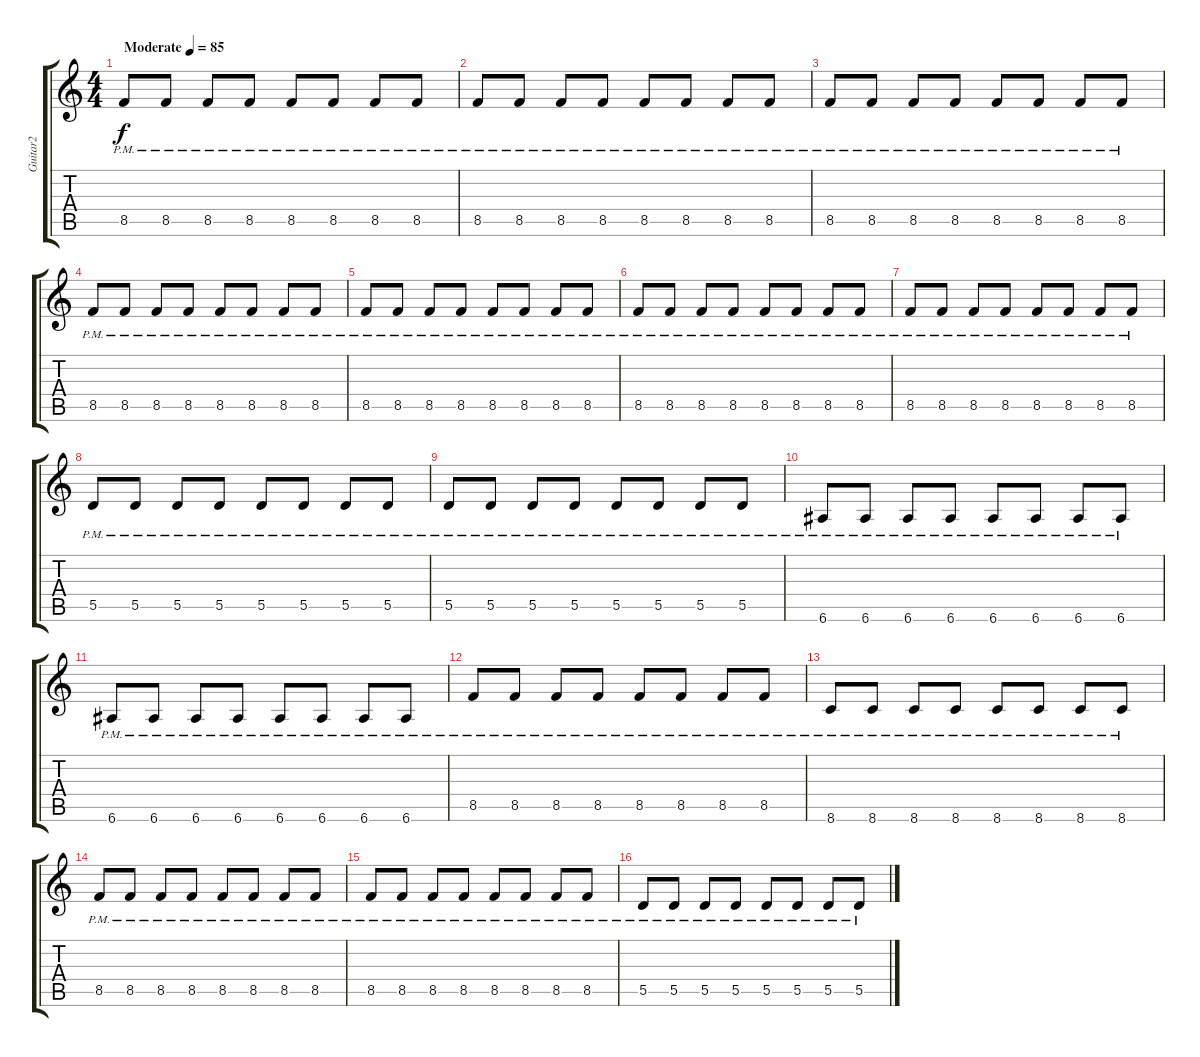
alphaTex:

\track ("Guitar2" "Guitar2") {instrument overdrivenguitar}
\staff {score tabs}
\tuning (E4 B3 G3 D3 A2 E2) {hide}
\ts (4 4)
\tempo (85 "Moderate")
\clef g2
\ks c
8.5{pm}.8{dy f instrument overdrivenguitar} 8.5{pm}.8 8.5{pm}.8 8.5{pm}.8 8.5{pm}.8 8.5{pm}.8 8.5{pm}.8 8.5{pm}.8 |
8.5{pm}.8 8.5{pm}.8 8.5{pm}.8 8.5{pm}.8 8.5{pm}.8 8.5{pm}.8 8.5{pm}.8 8.5{pm}.8 |
8.5{pm}.8 8.5{pm}.8 8.5{pm}.8 8.5{pm}.8 8.5{pm}.8 8.5{pm}.8 8.5{pm}.8 8.5{pm}.8 |
8.5{pm}.8 8.5{pm}.8 8.5{pm}.8 8.5{pm}.8 8.5{pm}.8 8.5{pm}.8 8.5{pm}.8 8.5{pm}.8 |
8.5{pm}.8 8.5{pm}.8 8.5{pm}.8 8.5{pm}.8 8.5{pm}.8 8.5{pm}.8 8.5{pm}.8 8.5{pm}.8 |
8.5{pm}.8 8.5{pm}.8 8.5{pm}.8 8.5{pm}.8 8.5{pm}.8 8.5{pm}.8 8.5{pm}.8 8.5{pm}.8 |
8.5{pm}.8 8.5{pm}.8 8.5{pm}.8 8.5{pm}.8 8.5{pm}.8 8.5{pm}.8 8.5{pm}.8 8.5{pm}.8 |
5.5{pm}.8 5.5{pm}.8 5.5{pm}.8 5.5{pm}.8 5.5{pm}.8 5.5{pm}.8 5.5{pm}.8 5.5{pm}.8 |
5.5{pm}.8 5.5{pm}.8 5.5{pm}.8 5.5{pm}.8 5.5{pm}.8 5.5{pm}.8 5.5{pm}.8 5.5{pm}.8 |
6.6{pm}.8 6.6{pm}.8 6.6{pm}.8 6.6{pm}.8 6.6{pm}.8 6.6{pm}.8 6.6{pm}.8 6.6{pm}.8 |
6.6{pm}.8 6.6{pm}.8 6.6{pm}.8 6.6{pm}.8 6.6{pm}.8 6.6{pm}.8 6.6{pm}.8 6.6{pm}.8 |
8.5{pm}.8 8.5{pm}.8 8.5{pm}.8 8.5{pm}.8 8.5{pm}.8 8.5{pm}.8 8.5{pm}.8 8.5{pm}.8 |
8.6{pm}.8 8.6{pm}.8 8.6{pm}.8 8.6{pm}.8 8.6{pm}.8 8.6{pm}.8 8.6{pm}.8 8.6{pm}.8 |
8.5{pm}.8 8.5{pm}.8 8.5{pm}.8 8.5{pm}.8 8.5{pm}.8 8.5{pm}.8 8.5{pm}.8 8.5{pm}.8 |
8.5{pm}.8 8.5{pm}.8 8.5{pm}.8 8.5{pm}.8 8.5{pm}.8 8.5{pm}.8 8.5{pm}.8 8.5{pm}.8 |
5.5{pm}.8 5.5{pm}.8 5.5{pm}.8 5.5{pm}.8 5.5{pm}.8 5.5{pm}.8 5.5{pm}.8 5.5{pm}.8
